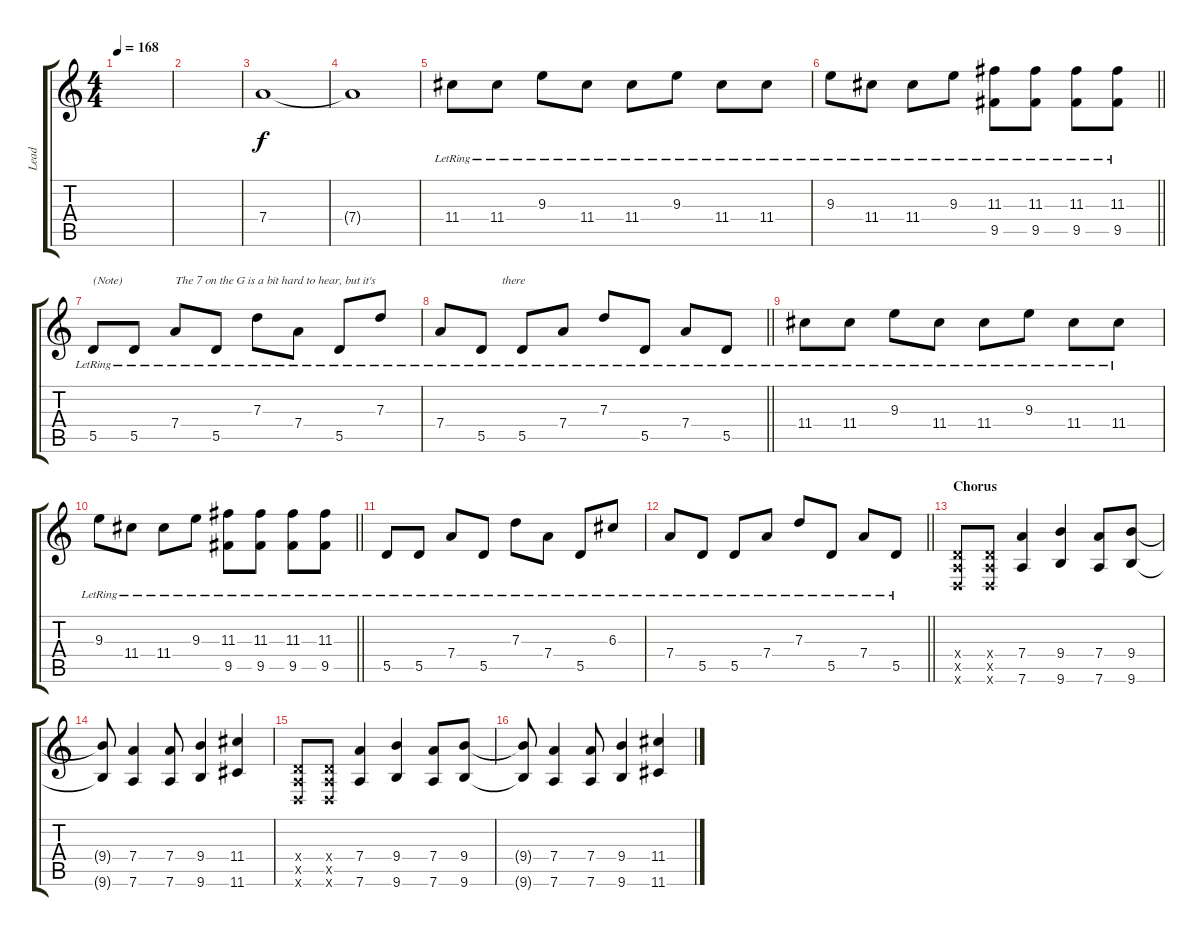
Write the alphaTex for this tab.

\track ("Lead" "Lead") {instrument electricguitarclean}
\staff {score tabs}
\tuning (E4 B3 G3 D3 A2 D2) {hide}
\ts (4 4)
\tempo 168
\clef g2
\ks c
|
|
7.4.1{volume 10 instrument electricguitarclean} |
7.4{t}.1 |
11.4{lr}.8 11.4{lr}.8 9.3{lr}.8 11.4{lr}.8 11.4{lr}.8 9.3{lr}.8 11.4{lr}.8 11.4{lr}.8 |
\barLineRight lightlight
9.3{lr}.8 11.4{lr}.8 11.4{lr}.8 9.3{lr}.8 (11.3{lr} 9.5{lr}).8 (11.3{lr} 9.5{lr}).8 (11.3{lr} 9.5{lr}).8 (11.3{lr} 9.5{lr}).8 |
5.5{lr}.8{txt "(Note)"} 5.5{lr}.8 7.4{lr}.8{txt "The 7 on the G is a bit hard to hear, but it's"} 5.5{lr}.8 7.3{lr}.8 7.4{lr}.8 5.5{lr}.8 7.3{lr}.8 |
\barLineRight lightlight
7.4{lr}.8 5.5{lr}.8{txt "       there"} 5.5{lr}.8 7.4{lr}.8 7.3{lr}.8 5.5{lr}.8 7.4{lr}.8 5.5{lr}.8 |
11.4{lr}.8 11.4{lr}.8 9.3{lr}.8 11.4{lr}.8 11.4{lr}.8 9.3{lr}.8 11.4{lr}.8 11.4{lr}.8 |
\barLineRight lightlight
9.3{lr}.8 11.4{lr}.8 11.4{lr}.8 9.3{lr}.8 (11.3{lr} 9.5{lr}).8 (11.3{lr} 9.5{lr}).8 (11.3{lr} 9.5{lr}).8 (11.3{lr} 9.5{lr}).8 |
5.5{lr}.8 5.5{lr}.8 7.4{lr}.8 5.5{lr}.8 7.3{lr}.8 7.4{lr}.8 5.5{lr}.8 6.3{lr}.8 |
\barLineRight lightlight
7.4{lr}.8 5.5{lr}.8 5.5{lr}.8 7.4{lr}.8 7.3{lr}.8 5.5{lr}.8 7.4{lr}.8 5.5{lr}.8 |
\section ("" "Chorus")
(0.4{x} 0.5{x} 0.6{x}).8{volume 8 instrument distortionguitar} (0.4{x} 0.5{x} 0.6{x}).8 (7.4 7.6).4 (9.4 9.6).4 (7.4 7.6).8 (9.4 9.6).8 |
(9.4{t} 9.6{t}).8 (7.4 7.6).4 (7.4 7.6).8 (9.4 9.6).4 (11.4 11.6).4 |
(0.4{x} 0.5{x} 0.6{x}).8 (0.4{x} 0.5{x} 0.6{x}).8 (7.4 7.6).4 (9.4 9.6).4 (7.4 7.6).8 (9.4 9.6).8 |
(9.4{t} 9.6{t}).8 (7.4 7.6).4 (7.4 7.6).8 (9.4 9.6).4 (11.4 11.6).4
